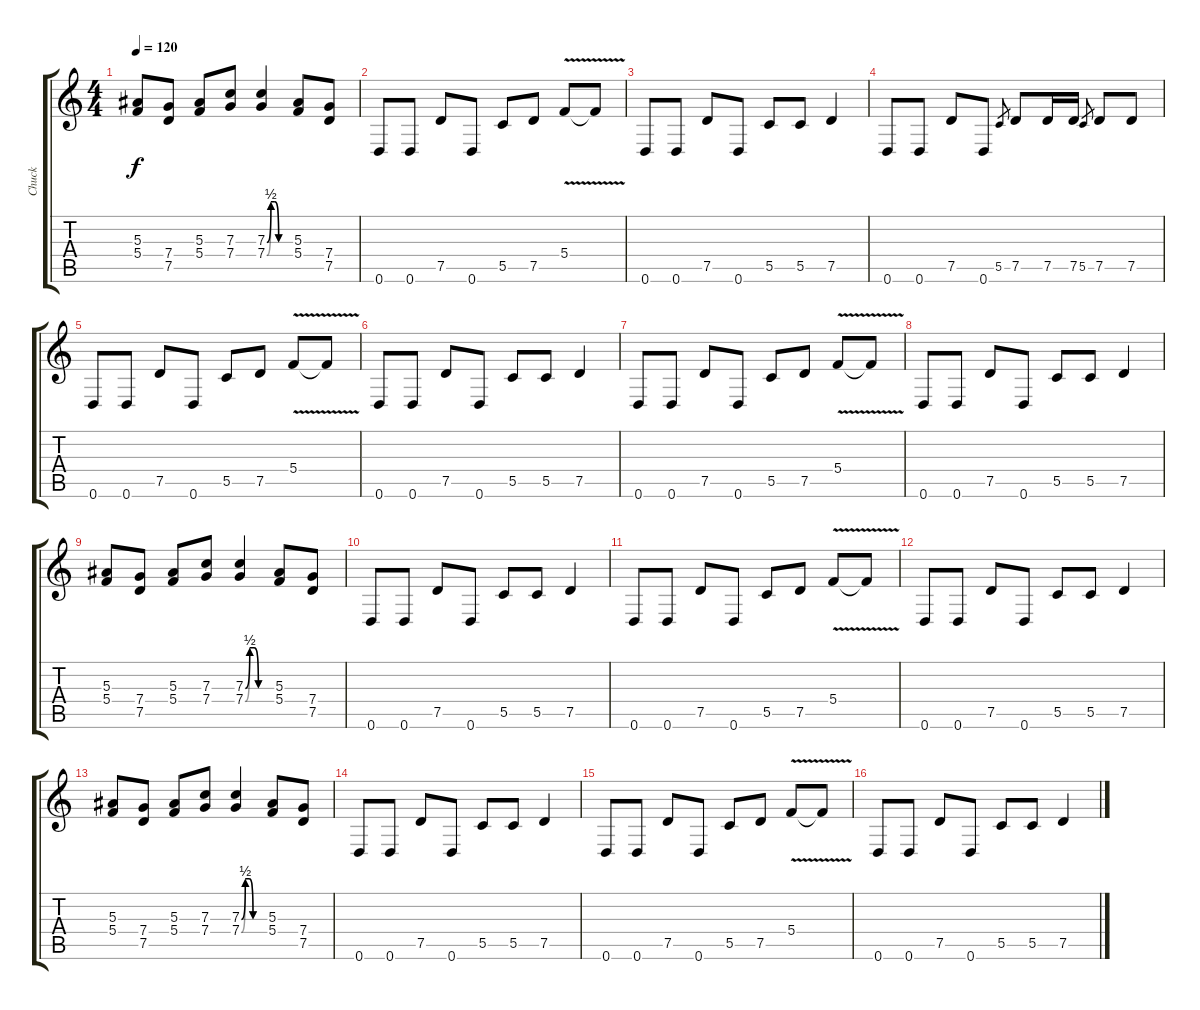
\track ("Chuck" "Chuck") {instrument distortionguitar}
\staff {score tabs}
\tuning (D4 A3 F3 C3 G2 D2) {hide}
\ts (4 4)
\tempo 120
\clef g2
\ks c
(5.3 5.4).8{dy f} (7.4 7.5).8 (5.3 5.4).8 (7.3 7.4).8 (7.3{be (custom 0 0 10 2 20 2 30 0 60 0)} 7.4{be (custom 0 0 10 2 20 2 30 0 60 0)}).4 (5.3 5.4).8 (7.4 7.5).8 |
0.6.8 0.6.8 7.5.8 0.6.8 5.5.8 7.5.8 5.4{v}.8 5.4{t}.8 |
0.6.8 0.6.8 7.5.8 0.6.8 5.5.8 5.5.8 7.5.4 |
0.6.8 0.6.8 7.5.8 0.6.8 5.5.8{gr} 7.5.8 7.5.16 7.5.16 5.5.8{gr} 7.5.8 7.5.8 |
0.6.8 0.6.8 7.5.8 0.6.8 5.5.8 7.5.8 5.4{v}.8 5.4{t}.8 |
0.6.8 0.6.8 7.5.8 0.6.8 5.5.8 5.5.8 7.5.4 |
0.6.8 0.6.8 7.5.8 0.6.8 5.5.8 7.5.8 5.4{v}.8 5.4{t}.8 |
0.6.8 0.6.8 7.5.8 0.6.8 5.5.8 5.5.8 7.5.4 |
(5.3 5.4).8 (7.4 7.5).8 (5.3 5.4).8 (7.3 7.4).8 (7.3{be (custom 0 0 10 2 20 2 30 0 60 0)} 7.4{be (custom 0 0 10 2 20 2 30 0 60 0)}).4 (5.3 5.4).8 (7.4 7.5).8 |
0.6.8 0.6.8 7.5.8 0.6.8 5.5.8 5.5.8 7.5.4 |
0.6.8 0.6.8 7.5.8 0.6.8 5.5.8 7.5.8 5.4{v}.8 5.4{t}.8 |
0.6.8 0.6.8 7.5.8 0.6.8 5.5.8 5.5.8 7.5.4 |
(5.3 5.4).8 (7.4 7.5).8 (5.3 5.4).8 (7.3 7.4).8 (7.3{be (custom 0 0 10 2 20 2 30 0 60 0)} 7.4{be (custom 0 0 10 2 20 2 30 0 60 0)}).4 (5.3 5.4).8 (7.4 7.5).8 |
0.6.8 0.6.8 7.5.8 0.6.8 5.5.8 5.5.8 7.5.4 |
0.6.8 0.6.8 7.5.8 0.6.8 5.5.8 7.5.8 5.4{v}.8 5.4{t}.8 |
0.6.8 0.6.8 7.5.8 0.6.8 5.5.8 5.5.8 7.5.4
